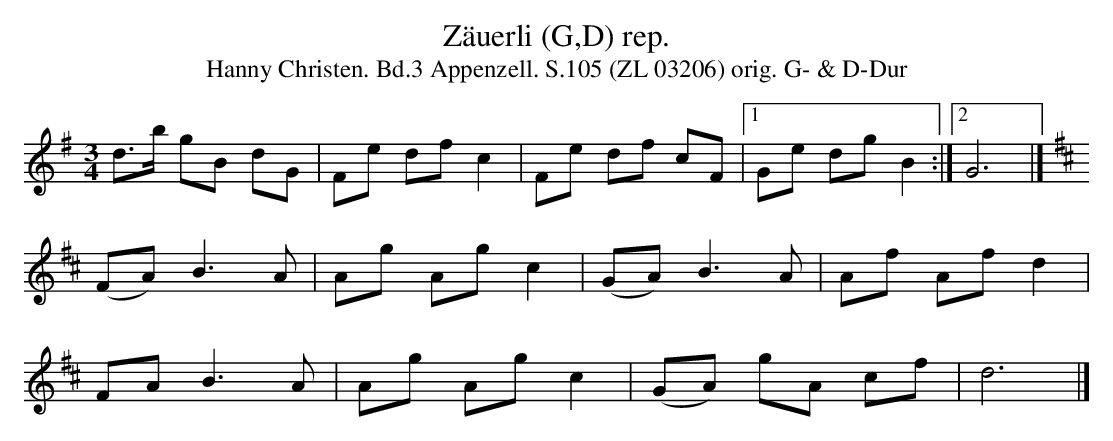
X:1
T:Zäuerli (G,D) rep.
T:Hanny Christen. Bd.3 Appenzell. S.105 (ZL 03206) orig. G- & D-Dur
M:3/4
L:1/8
K:G
d>b gB dG | Fe df c2 | Fe  df cF |1 Ge dg B2 :|2 G6 |]
K:D
(FA)  B3 A | Ag Ag c2 | (GA) B3 A | Af Af d2 |
FA B3 A | Ag Ag c2 | (GA) gA cf | d6 |]
